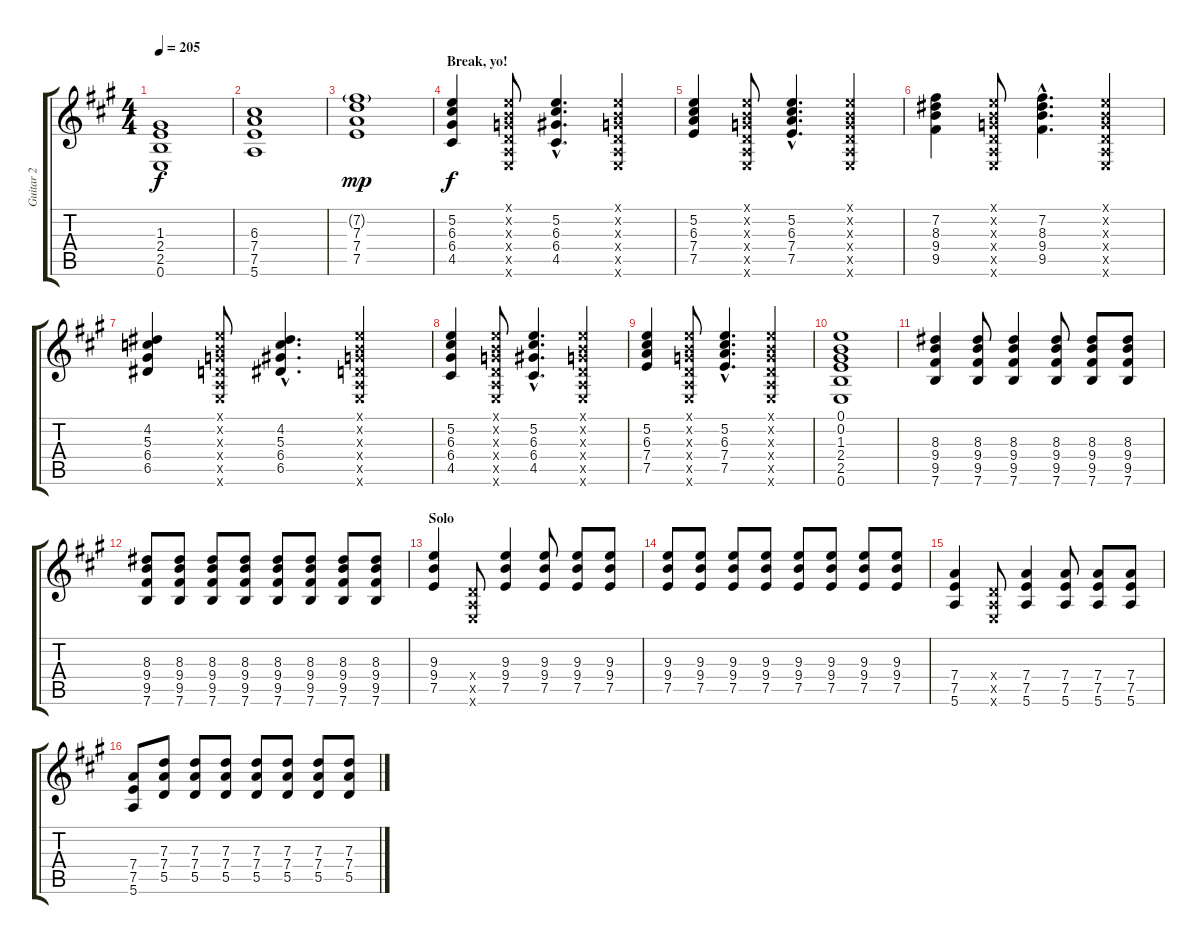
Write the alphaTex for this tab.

\track ("Guitar 2" "Guitar 2") {instrument distortionguitar}
\staff {score tabs}
\tuning (E4 B3 G3 D3 A2 E2) {hide}
\ts (4 4)
\tempo 205
\clef g2
\ks a
(1.3{t} 2.4{t} 2.5{t} 0.6{t}).1{dy f} |
(6.3 7.4 7.5 5.6).1 |
(7.2{g} 7.3 7.4 7.5).1{dy mp} |
\section ("" "Break, yo!")
(5.2 6.3 6.4 4.5).4{dy f} (0.1{x} 0.2{x} 0.3{x} 0.4{x} 0.5{x} 0.6{x}).8 (5.2{hac} 6.3{hac} 6.4{hac} 4.5{hac}).4{d} (0.1{x} 0.2{x} 0.3{x} 0.4{x} 0.5{x} 0.6{x}).4 |
(5.2 6.3 7.4 7.5).4 (0.1{x} 0.2{x} 0.3{x} 0.4{x} 0.5{x} 0.6{x}).8 (5.2{hac} 6.3{hac} 7.4{hac} 7.5{hac}).4{d} (0.1{x} 0.2{x} 0.3{x} 0.4{x} 0.5{x} 0.6{x}).4 |
(7.2 8.3 9.4 9.5).4 (0.1{x} 0.2{x} 0.3{x} 0.4{x} 0.5{x} 0.6{x}).8 (7.2{hac} 8.3{hac} 9.4{hac} 9.5{hac}).4{d} (0.1{x} 0.2{x} 0.3{x} 0.4{x} 0.5{x} 0.6{x}).4 |
(4.2 5.3 6.4 6.5).4 (0.1{x} 0.2{x} 0.3{x} 0.4{x} 0.5{x} 0.6{x}).8 (4.2{hac} 5.3{hac} 6.4{hac} 6.5{hac}).4{d} (0.1{x} 0.2{x} 0.3{x} 0.4{x} 0.5{x} 0.6{x}).4 |
(5.2 6.3 6.4 4.5).4 (0.1{x} 0.2{x} 0.3{x} 0.4{x} 0.5{x} 0.6{x}).8 (5.2{hac} 6.3{hac} 6.4{hac} 4.5{hac}).4{d} (0.1{x} 0.2{x} 0.3{x} 0.4{x} 0.5{x} 0.6{x}).4 |
(5.2 6.3 7.4 7.5).4 (0.1{x} 0.2{x} 0.3{x} 0.4{x} 0.5{x} 0.6{x}).8 (5.2{hac} 6.3{hac} 7.4{hac} 7.5{hac}).4{d} (0.1{x} 0.2{x} 0.3{x} 0.4{x} 0.5{x} 0.6{x}).4 |
(0.1 0.2 1.3 2.4 2.5 0.6).1 |
(8.3 9.4 9.5 7.6).4 (8.3 9.4 9.5 7.6).8 (8.3 9.4 9.5 7.6).4 (8.3 9.4 9.5 7.6).8 (8.3 9.4 9.5 7.6).8 (8.3 9.4 9.5 7.6).8 |
(8.3 9.4 9.5 7.6).8 (8.3 9.4 9.5 7.6).8 (8.3 9.4 9.5 7.6).8 (8.3 9.4 9.5 7.6).8 (8.3 9.4 9.5 7.6).8 (8.3 9.4 9.5 7.6).8 (8.3 9.4 9.5 7.6).8 (8.3 9.4 9.5 7.6).8 |
\section ("" "Solo")
(9.3 9.4 7.5).4 (0.4{x} 0.5{x} 0.6{x}).8 (9.3 9.4 7.5).4 (9.3 9.4 7.5).8 (9.3 9.4 7.5).8 (9.3 9.4 7.5).8 |
(9.3 9.4 7.5).8 (9.3 9.4 7.5).8 (9.3 9.4 7.5).8 (9.3 9.4 7.5).8 (9.3 9.4 7.5).8 (9.3 9.4 7.5).8 (9.3 9.4 7.5).8 (9.3 9.4 7.5).8 |
(7.4 7.5 5.6).4 (0.4{x} 0.5{x} 0.6{x}).8 (7.4 7.5 5.6).4 (7.4 7.5 5.6).8 (7.4 7.5 5.6).8 (7.4 7.5 5.6).8 |
(7.4 7.5 5.6).8 (7.3 7.4 5.5).8 (7.3 7.4 5.5).8 (7.3 7.4 5.5).8 (7.3 7.4 5.5).8 (7.3 7.4 5.5).8 (7.3 7.4 5.5).8 (7.3 7.4 5.5).8
